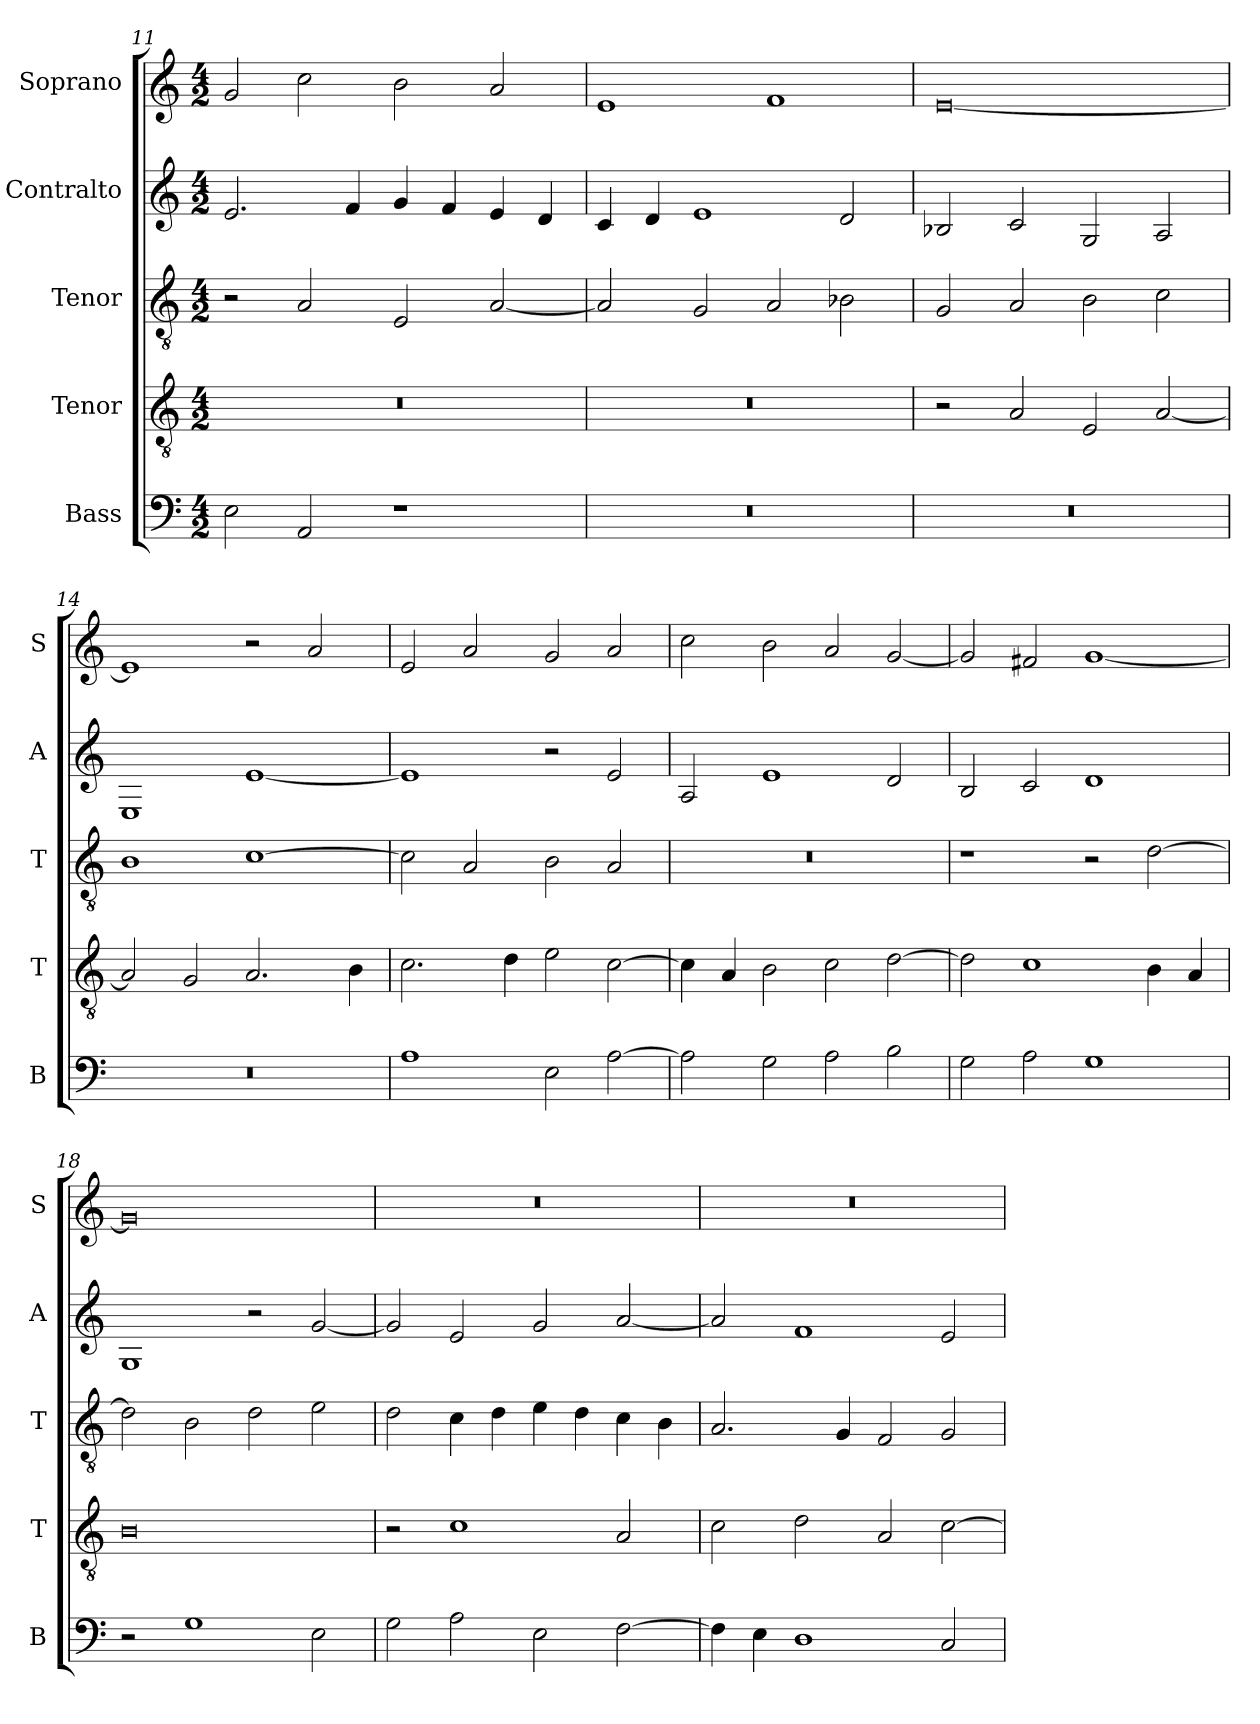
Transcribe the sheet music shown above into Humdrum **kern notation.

**kern	**kern	**kern	**kern	**kern
*part5	*part4	*part3	*part2	*part1
*staff5	*staff4	*staff3	*staff2	*staff1
*I"Bass	*I"Tenor	*I"Tenor	*I"Contralto	*I"Soprano
*I'B	*I'T	*I'T	*I'A	*I'S
*clefF4	*clefGv2	*clefGv2	*clefG2	*clefG2
*k[]	*k[]	*k[]	*k[]	*k[]
*E:phr	*E:phr	*E:phr	*E:phr	*E:phr
*M4/2	*M4/2	*M4/2	*M4/2	*M4/2
=11	=11	=11	=11	=11
2E	0r	2r	2.e	2g
2AA	.	2A	.	2cc
.	.	.	4f	.
1r	.	2E	4g	2b
.	.	.	4f	.
.	.	[2A	4e	2a
.	.	.	4d	.
=12	=12	=12	=12	=12
0r	0r	2A]	4c	1e
.	.	.	4d	.
.	.	2G	1e	.
.	.	2A	.	1f
.	.	2B-X	2d	.
=13	=13	=13	=13	=13
0r	2r	2G	2B-X	[0e
.	2A	2A	2c	.
.	2E	2B	2G	.
.	[2A	2c	2A	.
=14	=14	=14	=14	=14
0r	2A]	1B	1E	1e]
.	2G	.	.	.
.	2.A	[1c	[1e	2r
.	.	.	.	2a
.	4B	.	.	.
=15	=15	=15	=15	=15
1A	2.c	2c]	1e]	2e
.	.	2A	.	2a
.	4d	.	.	.
2E	2e	2B	2r	2g
[2A	[2c	2A	2e	2a
=16	=16	=16	=16	=16
2A]	4c]	0r	2A	2cc
.	4A	.	.	.
2G	2B	.	1e	2b
2A	2c	.	.	2a
2B	[2d	.	2d	[2g
=17	=17	=17	=17	=17
2G	2d]	1r	2B	2g]
2A	1c	.	2c	2f#X
1G	.	2r	1d	[1g
.	4B	[2d	.	.
.	4A	.	.	.
=18	=18	=18	=18	=18
2r	0B	2d]	1G	0g]
1G	.	2B	.	.
.	.	2d	2r	.
2E	.	2e	[2g	.
=19	=19	=19	=19	=19
2G	2r	2d	2g]	0r
2A	1c	4c	2e	.
.	.	4d	.	.
2E	.	4e	2g	.
.	.	4d	.	.
[2F	2A	4c	[2a	.
.	.	4B	.	.
=20	=20	=20	=20	=20
4F]	2c	2.A	2a]	0r
4E	.	.	.	.
1D	2d	.	1f	.
.	.	4G	.	.
.	2A	2F	.	.
2C	[2c	2G	2e	.
=	=	=	=	=
*-	*-	*-	*-	*-
